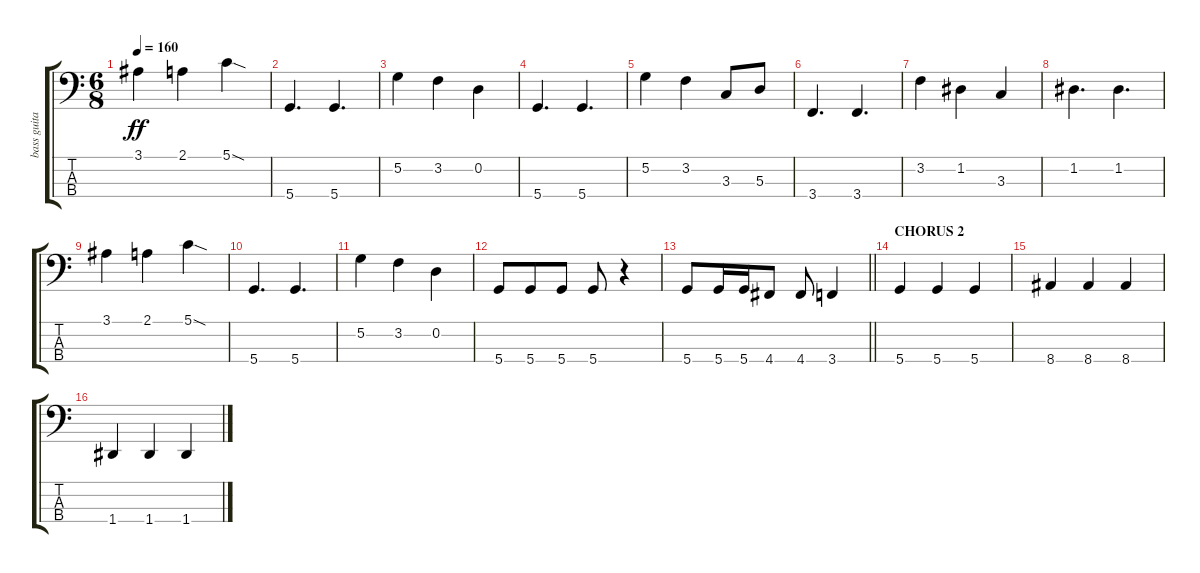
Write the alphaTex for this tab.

\track ("bass guitar" "bass guita") {instrument electricbasspick}
\staff {score tabs}
\tuning (G2 D2 A1 D1) {hide}
\ts (6 8)
\tempo 160
\clef f4
\ks c
3.1.4{dy ff} 2.1.4 5.1{sod}.4 |
5.4.4{d} 5.4.4{d} |
5.2.4 3.2.4 0.2.4 |
5.4.4{d} 5.4.4{d} |
5.2.4 3.2.4 3.3.8 5.3.8 |
3.4.4{d} 3.4.4{d} |
3.2.4 1.2.4 3.3.4 |
1.2.4{d} 1.2.4{d} |
3.1.4 2.1.4 5.1{sod}.4 |
5.4.4{d} 5.4.4{d} |
5.2.4 3.2.4 0.2.4 |
5.4.8 5.4.8 5.4.8 5.4.8 r.4 |
\barLineRight lightlight
5.4.8 5.4.16 5.4.16 4.4.8 4.4.8 3.4.4 |
\section ("" "CHORUS 2")
5.4.4 5.4.4 5.4.4 |
8.4.4 8.4.4 8.4.4 |
1.4.4 1.4.4 1.4.4
